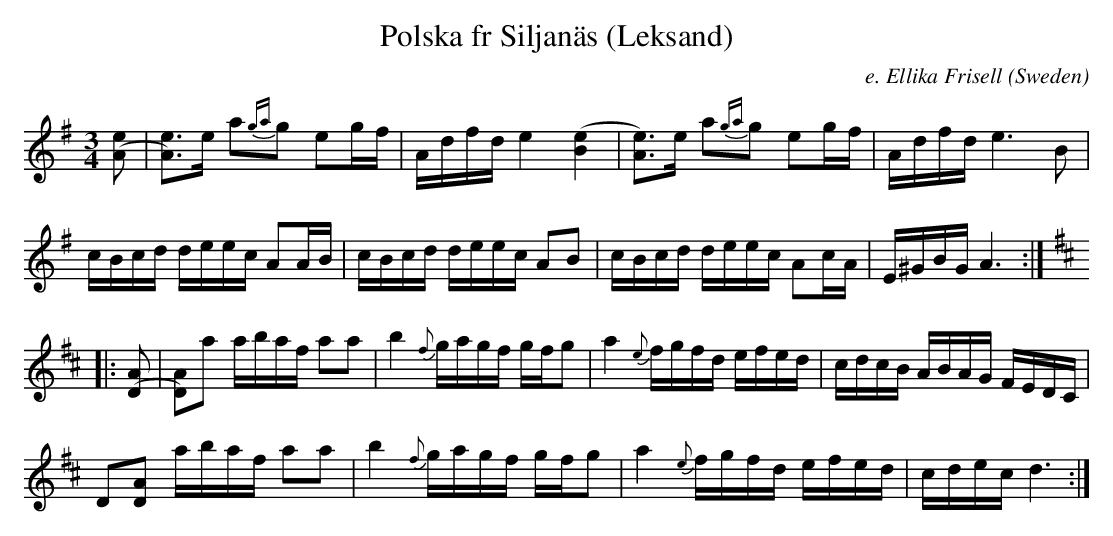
X:1
T:Polska fr Siljanäs (Leksand)
C:e. Ellika Frisell
L:1/16
M:3/4
O:Sweden
K:A dorian
[e2(A2]|\
[A3)e3]e a2{ga}g2 e2gf|Adfd e4 [B4(e4]|\
[e3)A3]e a2{ga}g2 e2gf|Adfd e6 B2|
cBcd deec A2AB|cBcd deec A2B2|\
cBcd deec A2cA|E^GBG A6 ::
K:D
[A2(D2]|\
[D2)A2]a2 abaf a2a2|b4 {f}gagf gfg2|\
a4 {e}fgfd efed|cdcB ABAG FEDC|
D2[A2D2] abaf a2a2|b4 {f}gagf gfg2|\
a4 {e}fgfd efed|cdec d6:|
